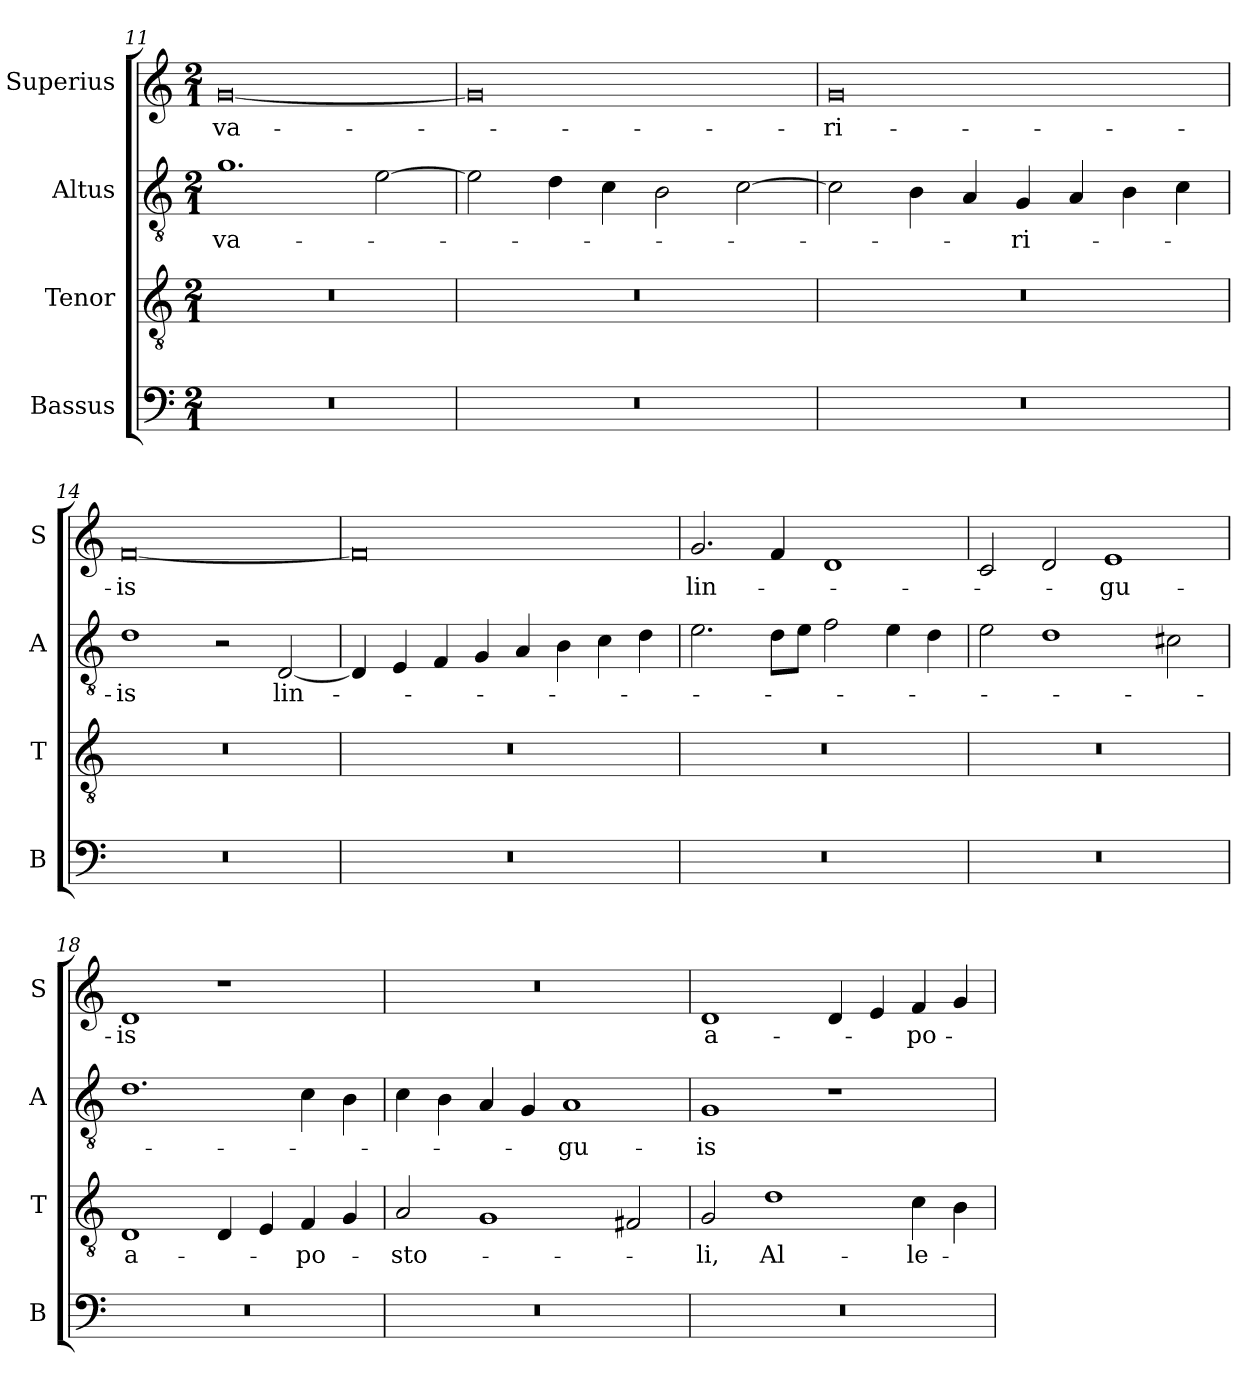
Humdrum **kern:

**kern	**kern	**text	**kern	**text	**kern	**text
*part4	*part3	*part3	*part2	*part2	*part1	*part1
*staff4	*staff3	*staff3	*staff2	*staff2	*staff1	*staff1
*I"Bassus	*I"Tenor	*	*I"Altus	*	*I"Superius	*
*I'B	*I'T	*	*I'A	*	*I'S	*
*clefF4	*clefGv2	*	*clefGv2	*	*clefG2	*
*k[]	*k[]	*	*k[]	*	*k[]	*
*M2/1	*M2/1	*	*M2/1	*	*M2/1	*
=11	=11	=11	=11	=11	=11	=11
0r	0r	.	1.g	va-	[0g	va-
.	.	.	[2e	.	.	.
=12	=12	=12	=12	=12	=12	=12
0r	0r	.	2e]	.	0g]	.
.	.	.	4d	.	.	.
.	.	.	4c	.	.	.
.	.	.	2B	.	.	.
.	.	.	[2c	.	.	.
=13	=13	=13	=13	=13	=13	=13
0r	0r	.	2c]	.	0g	-ri-
.	.	.	4B	.	.	.
.	.	.	4A	.	.	.
.	.	.	4G	-ri-	.	.
.	.	.	4A	.	.	.
.	.	.	4B	.	.	.
.	.	.	4c	.	.	.
=14	=14	=14	=14	=14	=14	=14
0r	0r	.	1d	-is	[0f	-is
.	.	.	2r	.	.	.
.	.	.	[2D	lin-	.	.
=15	=15	=15	=15	=15	=15	=15
0r	0r	.	4D]	.	0f]	.
.	.	.	4E	.	.	.
.	.	.	4F	.	.	.
.	.	.	4G	.	.	.
.	.	.	4A	.	.	.
.	.	.	4B	.	.	.
.	.	.	4c	.	.	.
.	.	.	4d	.	.	.
=16	=16	=16	=16	=16	=16	=16
0r	0r	.	2.e	.	2.g	lin-
.	.	.	8dL	.	4f	.
.	.	.	8eJ	.	.	.
.	.	.	2f	.	1d	.
.	.	.	4e	.	.	.
.	.	.	4d	.	.	.
=17	=17	=17	=17	=17	=17	=17
0r	0r	.	2e	.	2c	.
.	.	.	1d	.	2d	.
.	.	.	.	.	1e	-gu-
.	.	.	2c#X	.	.	.
=18	=18	=18	=18	=18	=18	=18
0r	1D	a-	1.d	.	1d	-is
.	4D	.	.	.	1r	.
.	4E	.	.	.	.	.
.	4F	-po-	4c	.	.	.
.	4G	.	4B	.	.	.
=19	=19	=19	=19	=19	=19	=19
0r	2A	-sto-	4c	.	0r	.
.	.	.	4B	.	.	.
.	1G	.	4A	.	.	.
.	.	.	4G	.	.	.
.	.	.	1A	-gu-	.	.
.	2F#X	.	.	.	.	.
=20	=20	=20	=20	=20	=20	=20
0r	2G	-li,	1G	-is	1d	a-
.	1d	Al-	.	.	.	.
.	.	.	1r	.	4d	.
.	.	.	.	.	4e	.
.	4c	-le-	.	.	4f	-po-
.	4B	.	.	.	4g	.
=	=	=	=	=	=	=
*-	*-	*-	*-	*-	*-	*-
